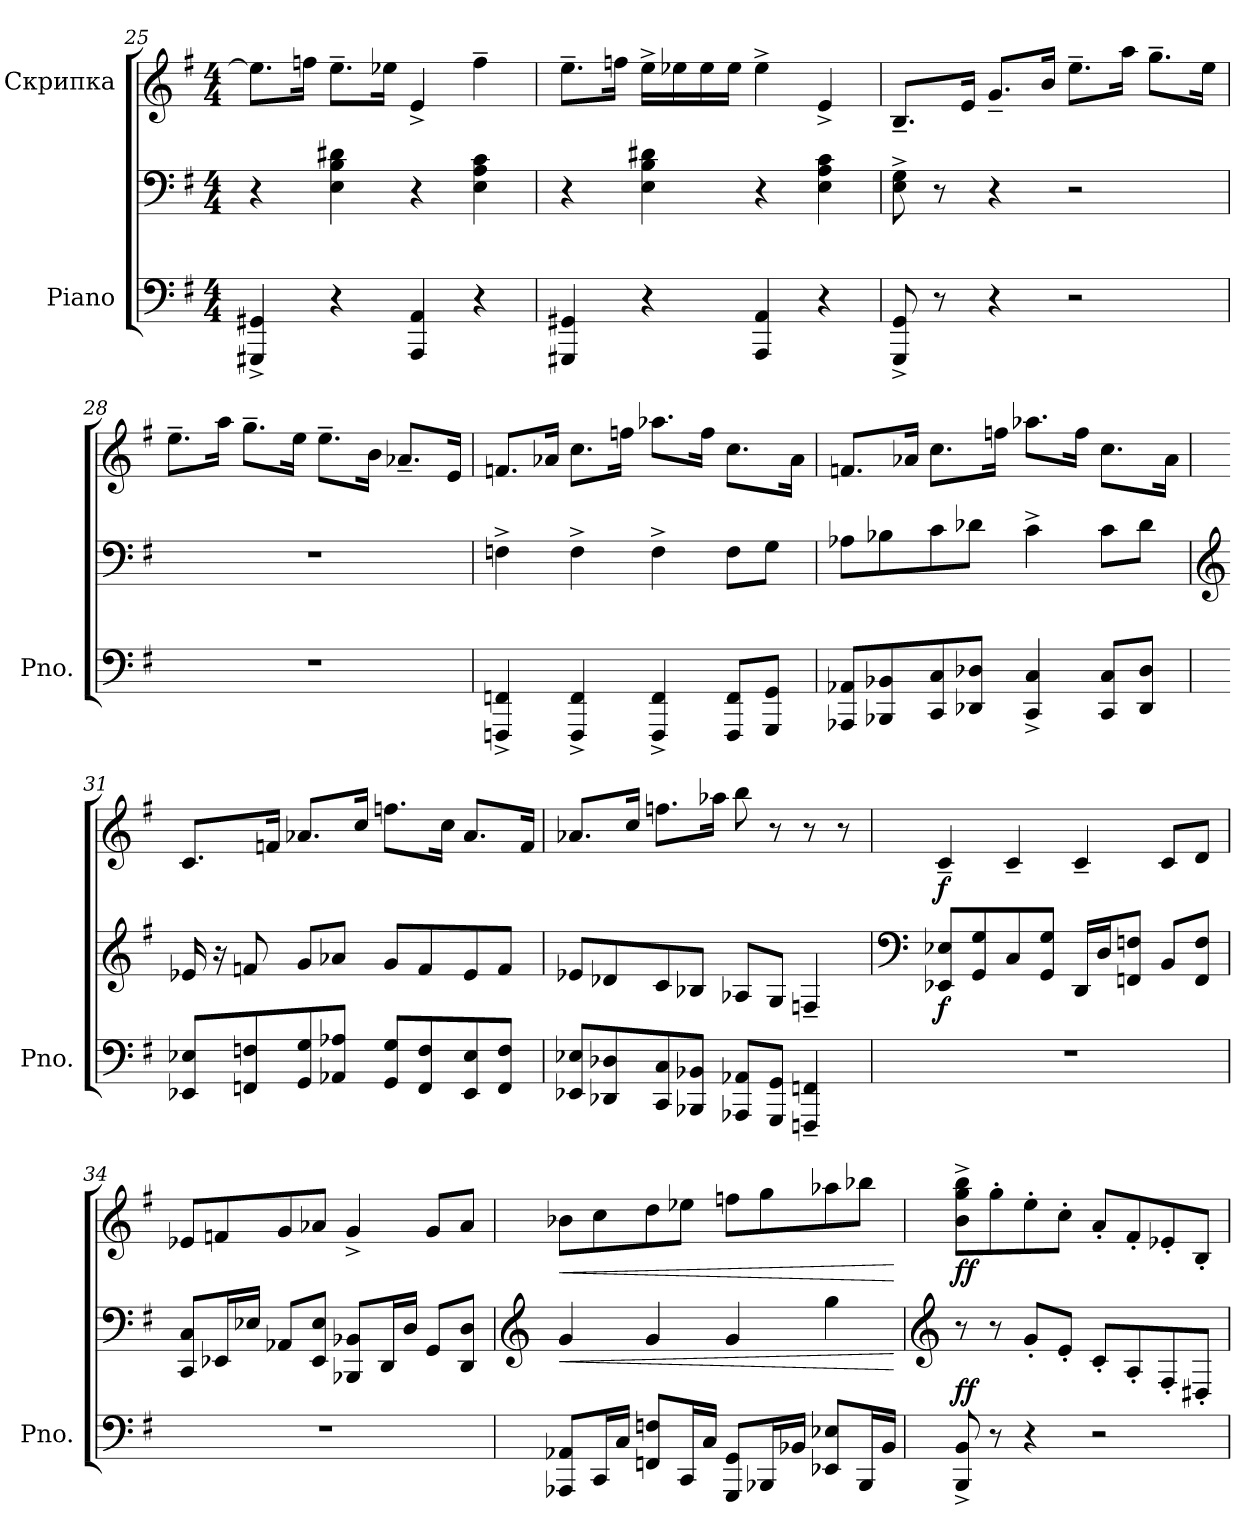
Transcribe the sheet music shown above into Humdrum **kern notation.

**kern	**kern	**dynam	**kern	**dynam
*part2	*part2	*part2	*part1	*part1
*staff3	*staff2	*staff2/3	*staff1	*staff1
*I"Piano	*	*	*I"Скрипка	*
*I'Pno.	*	*	*	*
*clefF4	*clefF4	*	*clefG2	*
*k[f#]	*k[f#]	*	*k[f#]	*
*M4/4	*M4/4	*	*M4/4	*
=25	=25	=25	=25	=25
4GGG#X/^ 4GG#X/^	4r	.	8.ee\L]	.
.	.	.	16ffn\Jk	.
4r	4E\ 4B\ 4d#X\	.	8.ee~\L	.
.	.	.	16ee-X\Jk	.
4AAA/ 4AA/	4r	.	4e^/	.
4r	4E\ 4A\ 4c\	.	4ff~\	.
=26	=26	=26	=26	=26
4GGG#X/ 4GG#X/	4r	.	8.ee~\L	.
.	.	.	16ffn\Jk	.
4r	4E\ 4B\ 4d#X\	.	16ee^\LL	.
.	.	.	16ee-X\	.
.	.	.	16ee-\	.
.	.	.	16ee-\JJ	.
4AAA/ 4AA/	4r	.	4ee-^\	.
4r	4E\ 4A\ 4c\	.	4e^/	.
!!LO:LB:g=z
=27	=27	=27	=27	=27
8GGG/^ 8GG/^	8E\^ 8G\^	.	8.B~/L	.
8r	8r	.	.	.
.	.	.	16e/Jk	.
4r	4r	.	8.g~/L	.
.	.	.	16b/Jk	.
2r	2r	.	8.ee~\L	.
.	.	.	16aa\Jk	.
.	.	.	8.gg~\L	.
.	.	.	16ee\Jk	.
=28	=28	=28	=28	=28
1r	1r	.	8.ee~\L	.
.	.	.	16aa\Jk	.
.	.	.	8.gg~\L	.
.	.	.	16ee\Jk	.
.	.	.	8.ee~\L	.
.	.	.	16b\Jk	.
.	.	.	8.a-X~/L	.
.	.	.	16e/Jk	.
=29	=29	=29	=29	=29
4FFFn/^ 4FFn/^	4Fn^\	.	8.fn/L	.
.	.	.	16a-X/Jk	.
4FFF/^ 4FF/^	4F^\	.	8.cc\L	.
.	.	.	16ffn\Jk	.
4FFF/^ 4FF/^	4F^\	.	8.aa-X\L	.
.	.	.	16ff\Jk	.
8FFF/ 8FF/L	8F\L	.	8.cc\L	.
8GGG/ 8GG/J	8G\J	.	.	.
.	.	.	16a-\Jk	.
!!LO:PB:g=z
=30	=30	=30	=30	=30
8AAA-X/ 8AA-X/L	8A-X\L	.	8.fn/L	.
8BBB-X/ 8BB-X/	8B-X\	.	.	.
.	.	.	16a-X/Jk	.
8CC/ 8C/	8c\	.	8.cc\L	.
8DD-X/ 8D-X/J	8d-X\J	.	.	.
.	.	.	16ffn\Jk	.
4CC/^ 4C/^	4c^\	.	8.aa-X\L	.
.	.	.	16ff\Jk	.
8CC/ 8C/L	8c\L	.	8.cc\L	.
8DD-/ 8D-/J	8d-\J	.	.	.
.	.	.	16a-\Jk	.
=31	=31	=31	=31	=31
*	*clefG2	*	*	*
8EE-X/ 8E-X/L	16e-X/	.	8.c/L	.
.	16r	.	.	.
8FFn/ 8Fn/	8fn/	.	.	.
.	.	.	16fn/Jk	.
8GG/ 8G/	8g/L	.	8.a-X/L	.
8AA-X/ 8A-X/J	8a-X/J	.	.	.
.	.	.	16cc/Jk	.
8GG/ 8G/L	8g/L	.	8.ffn\L	.
8FF/ 8F/	8f/	.	.	.
.	.	.	16cc\Jk	.
8EE-/ 8E-/	8e-/	.	8.a-/L	.
8FF/ 8F/J	8f/J	.	.	.
.	.	.	16f/Jk	.
!!LO:LB:g=z
=32	=32	=32	=32	=32
8EE-X/ 8E-X/L	8e-X/L	.	8.a-X/L	.
8DD-X/ 8D-X/	8d-X/	.	.	.
.	.	.	16cc/Jk	.
8CC/ 8C/	8c/	.	8.ffn\L	.
8BBB-X/ 8BB-X/J	8B-X/J	.	.	.
.	.	.	16aa-X\Jk	.
8AAA-X/ 8AA-X/L	8A-X/L	.	8bb\	.
8GGG/ 8GG/J	8G/J	.	8r	.
4FFFn/~ 4FFn/~	4Fn~/	.	8r	.
.	.	.	8r	.
=33	=33	=33	=33	=33
*	*clefF4	*	*	*
!	!	!LO:DY:b	!	!LO:DY:b
1r	8EE-X/ 8E-X/L	f	4c~/	f
.	8GG/ 8G/	.	.	.
.	8C/	.	4c~/	.
.	8GG/ 8G/J	.	.	.
.	16DD/LL	.	4c~/	.
.	16D/J	.	.	.
.	8FFn/ 8Fn/J	.	.	.
.	8BB/L	.	8c/L	.
.	8FF/ 8F/J	.	8d/J	.
=34	=34	=34	=34	=34
1r	8CC/ 8C/L	.	8e-X/L	.
.	16EE-X/L	.	8fn/	.
.	16E-X/JJ	.	.	.
.	8AA-X/L	.	8g/	.
.	8EE-/ 8E-/J	.	8a-X/J	.
.	8BBB-X/ 8BB-X/L	.	4g^/	.
.	16DD/L	.	.	.
.	16D/JJ	.	.	.
.	8GG/L	.	8g/L	.
.	8DD/ 8D/J	.	8a-/J	.
!!LO:LB:g=z
=35	=35	=35	=35	=35
*	*clefG2	*	*	*
!	!	!LO:HP:b	!	!LO:HP:b
8AAA-X/ 8AA-X/L	4g/	<	8b-X\L	<
16CC/L	.	.	8cc\	.
16C/JJ	.	.	.	.
8FFn/ 8Fn/L	4g/	.	8dd\	.
16CC/L	.	.	8ee-X\J	.
16C/JJ	.	.	.	.
8GGG/ 8GG/L	4g/	.	8ffn\L	.
16BBB-X/L	.	.	8gg\	.
16BB-X/JJ	.	.	.	.
8EE-X/ 8E-X/L	4gg\	.	8aa-X\	.
16BBB-/L	.	.	8bb-X\J	.
16BB-/JJ	.	.	.	.
.	.	[	.	[
=36	=36	=36	=36	=36
*	*clefG2	*	*	*
!	!	!LO:DY:a=2	!	!LO:DY:b
8BBB/^ 8BB/^	8r	ff	8b\^ 8gg\^ 8bb\^L	ff
8r	8r	.	8gg'\	.
4r	8g'/L	.	8ee'\	.
.	8e'/J	.	8cc'\J	.
2r	8c'/L	.	8a'/L	.
.	8A'/	.	8f#'/	.
.	8F#'/	.	8e-X'/	.
.	8D#X'/J	.	8B'/J	.
=	=	=	=	=
*-	*-	*-	*-	*-
